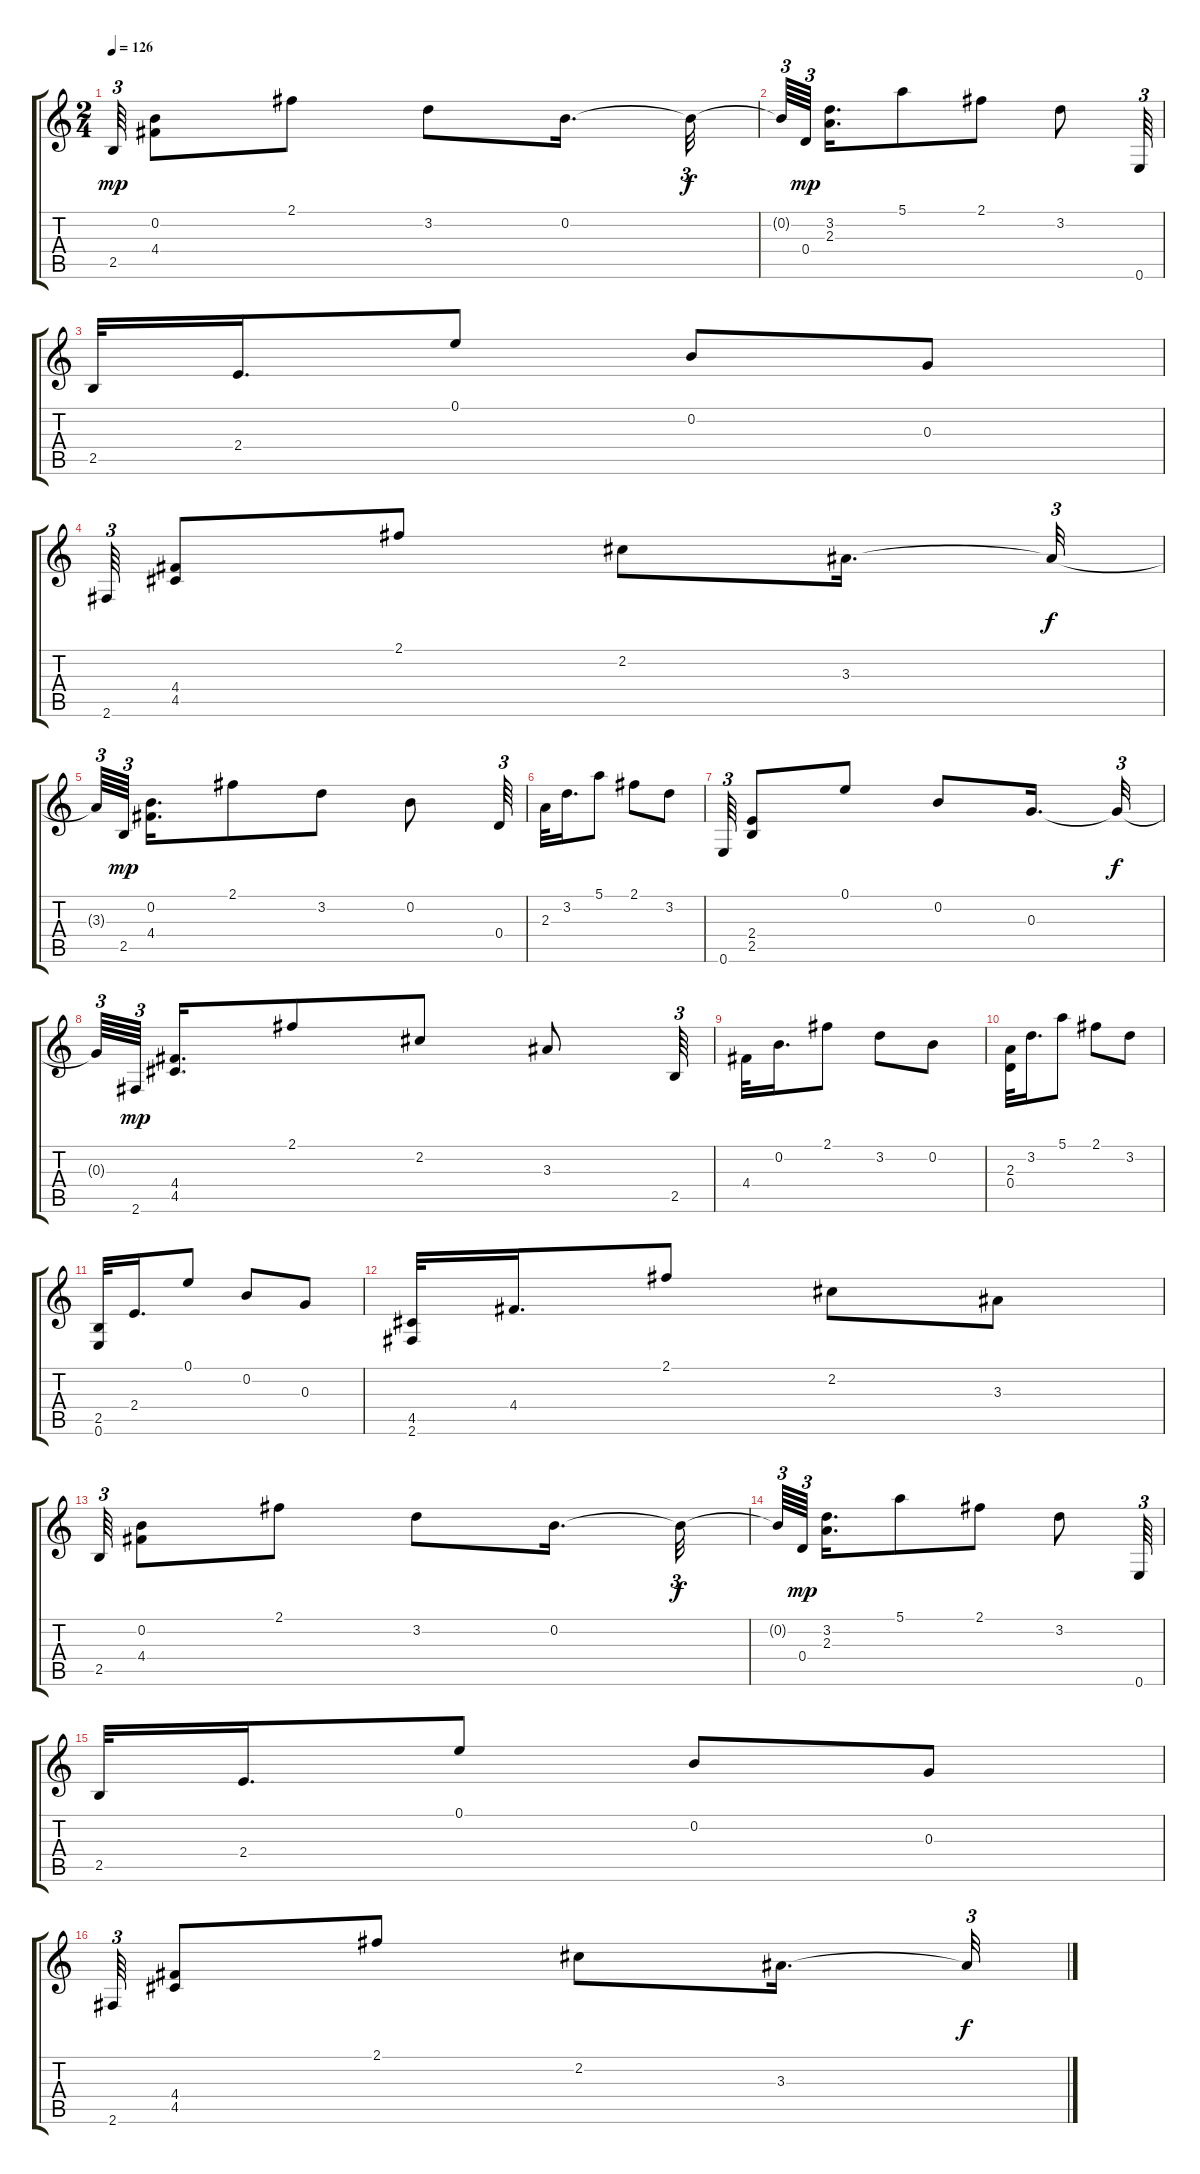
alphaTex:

\track "" {instrument acousticguitarsteel}
\staff {score tabs}
\tuning (E4 B3 G3 D3 A2 E2) {hide}
\ts (2 4)
\tempo 126
\clef g2
\ks c
2.5.64{tu (3 2) dy mp} (0.2 4.4).8 2.1.8 3.2.8 0.2.16{d} 0.2{t}.32{tu (3 2) dy f} |
0.2{t}.64{tu (3 2)} 0.4.64{tu (3 2) dy mp beam splitsecondary} (3.2 2.3).16{d} 5.1.8 2.1.8 3.2.8 0.6.64{tu (3 2)} |
2.5.32 2.4.16{d} 0.1.8 0.2.8 0.3.8 |
2.6.64{tu (3 2)} (4.4 4.5).8 2.1.8 2.2.8 3.3.16{d} 3.3{t}.32{tu (3 2) dy f} |
3.3{t}.64{tu (3 2)} 2.5.64{tu (3 2) dy mp beam splitsecondary} (0.2 4.4).16{d} 2.1.8 3.2.8 0.2.8 0.4.64{tu (3 2)} |
2.3.32 3.2.16{d} 5.1.8 2.1.8 3.2.8 |
0.6.64{tu (3 2)} (2.4 2.5).8 0.1.8 0.2.8 0.3.16{d} 0.3{t}.32{tu (3 2) dy f} |
0.3{t}.64{tu (3 2)} 2.6.64{tu (3 2) dy mp beam splitsecondary} (4.4 4.5).16{d} 2.1.8 2.2.8 3.3.8 2.5.64{tu (3 2)} |
4.4.32 0.2.16{d} 2.1.8 3.2.8 0.2.8 |
(2.3 0.4).32 3.2.16{d} 5.1.8 2.1.8 3.2.8 |
(2.5 0.6).32 2.4.16{d} 0.1.8 0.2.8 0.3.8 |
(4.5 2.6).32 4.4.16{d} 2.1.8 2.2.8 3.3.8 |
2.5.64{tu (3 2)} (0.2 4.4).8 2.1.8 3.2.8 0.2.16{d} 0.2{t}.32{tu (3 2) dy f} |
0.2{t}.64{tu (3 2)} 0.4.64{tu (3 2) dy mp beam splitsecondary} (3.2 2.3).16{d} 5.1.8 2.1.8 3.2.8 0.6.64{tu (3 2)} |
2.5.32 2.4.16{d} 0.1.8 0.2.8 0.3.8 |
2.6.64{tu (3 2)} (4.4 4.5).8 2.1.8 2.2.8 3.3.16{d} 3.3{t}.32{tu (3 2) dy f}
